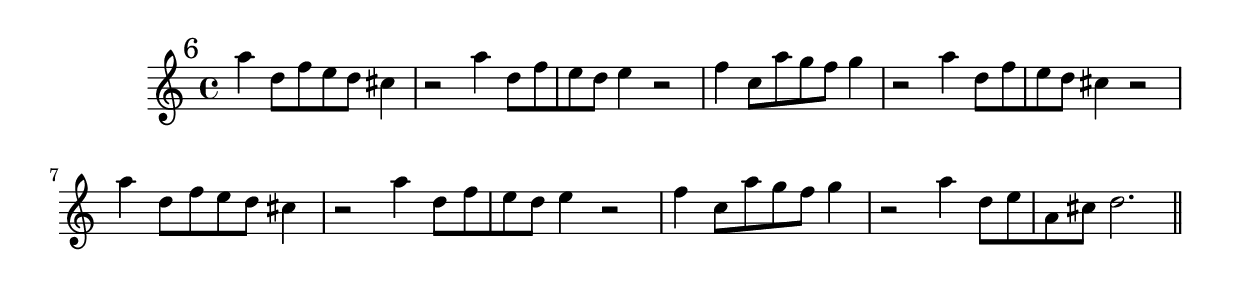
%%  sesto_flauto.ly
%%  This file is part of the Earlilypond project
%%  
%%  Copyright (c) 2011-2013 Benjamin Coudrin <benjamin.coudrin@gmail.com>
%%                All Rights Reserved
%%
%%  This program is free software. It comes without any warranty, to
%%  the extent permitted by applicable law. You can redistribute it
%%  and/or modify it under the terms of the Do What The Fuck You Want
%%  To Public License, Version 2, as published by Sam Hocevar. See
%%  http://sam.zoy.org/wtfpl/COPYING for more details.

\relative c'' {
  \mark \markup "6"
  a'4 d,8[ f e d]
  cis4 r2
  a'4 d,8[ f e d]
  e4 r2
  f4 c8[ a' g f]
  g4 r2
  a4 d,8[ f e d]
  cis4 r2
  a'4 d,8[ f e d]
  cis4 r2
  a'4 d,8[ f e d]
  e4 r2
  f4 c8[ a' g f]
  g4 r2
  a4 d,8[ e a, cis]
  d2.
  
  \bar "||"
  \break
}